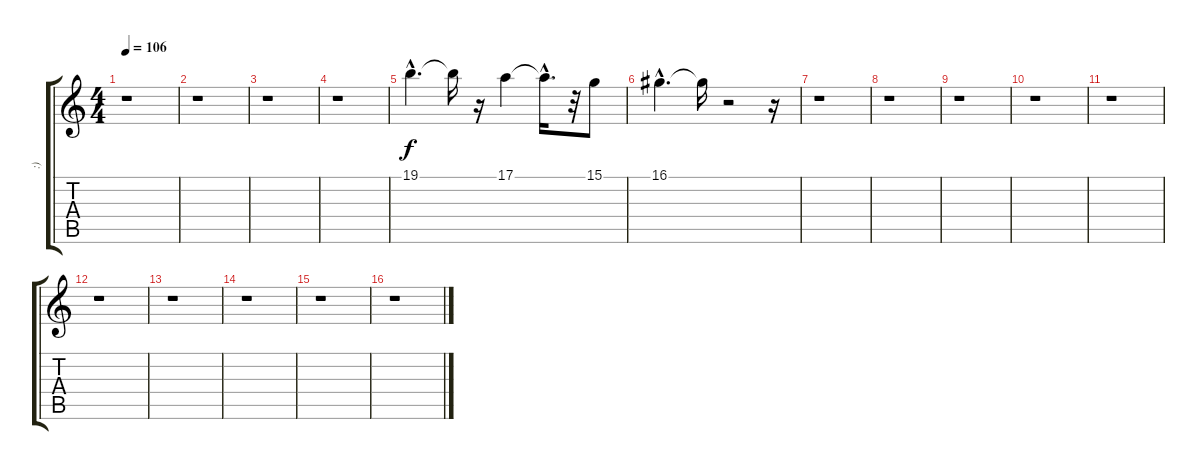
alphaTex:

\track (":)" ":)") {instrument lead6voice}
\staff {score tabs}
\tuning (E4 B3 G3 D3 A2 E2) {hide}
\ts (4 4)
\tempo 106
\clef g2
\ks c
r.1{dy f} |
r.1 |
r.1 |
r.1 |
19.1{hac}.4{d} 19.1{t}.16 r.16 17.1.4 17.1{hac t}.16{d} r.32 15.1.8 |
16.1{hac}.4{d} 16.1{t}.16 r.2 r.16 |
r.1 |
r.1 |
r.1 |
r.1 |
r.1 |
r.1 |
r.1 |
r.1 |
r.1 |
r.1
